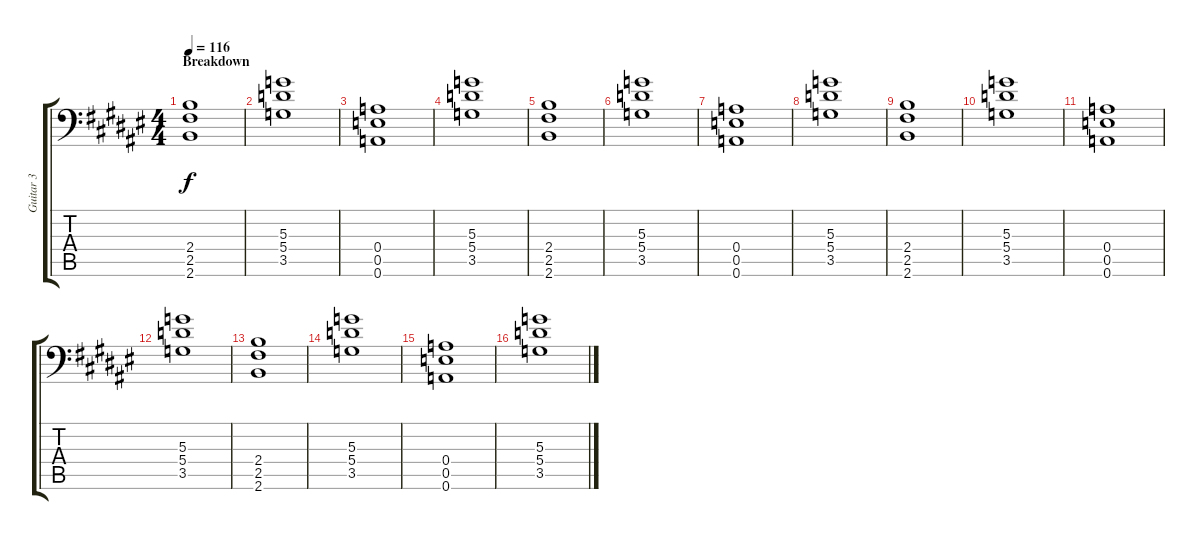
\track ("Guitar 3" "Guitar 3") {instrument distortionguitar}
\staff {score tabs}
\tuning (B3 Gb3 D3 A2 E2 A1) {hide}
\ts (4 4)
\section ("" "Breakdown")
\tempo 116
\clef f4
\ks d#minor
(2.4 2.5 2.6).1{dy f} |
(5.3 5.4 3.5).1 |
(0.4 0.5 0.6).1 |
(5.3 5.4 3.5).1 |
(2.4 2.5 2.6).1 |
(5.3 5.4 3.5).1 |
(0.4 0.5 0.6).1 |
(5.3 5.4 3.5).1 |
(2.4 2.5 2.6).1 |
(5.3 5.4 3.5).1 |
(0.4 0.5 0.6).1 |
(5.3 5.4 3.5).1 |
(2.4 2.5 2.6).1 |
(5.3 5.4 3.5).1 |
(0.4 0.5 0.6).1 |
(5.3 5.4 3.5).1
